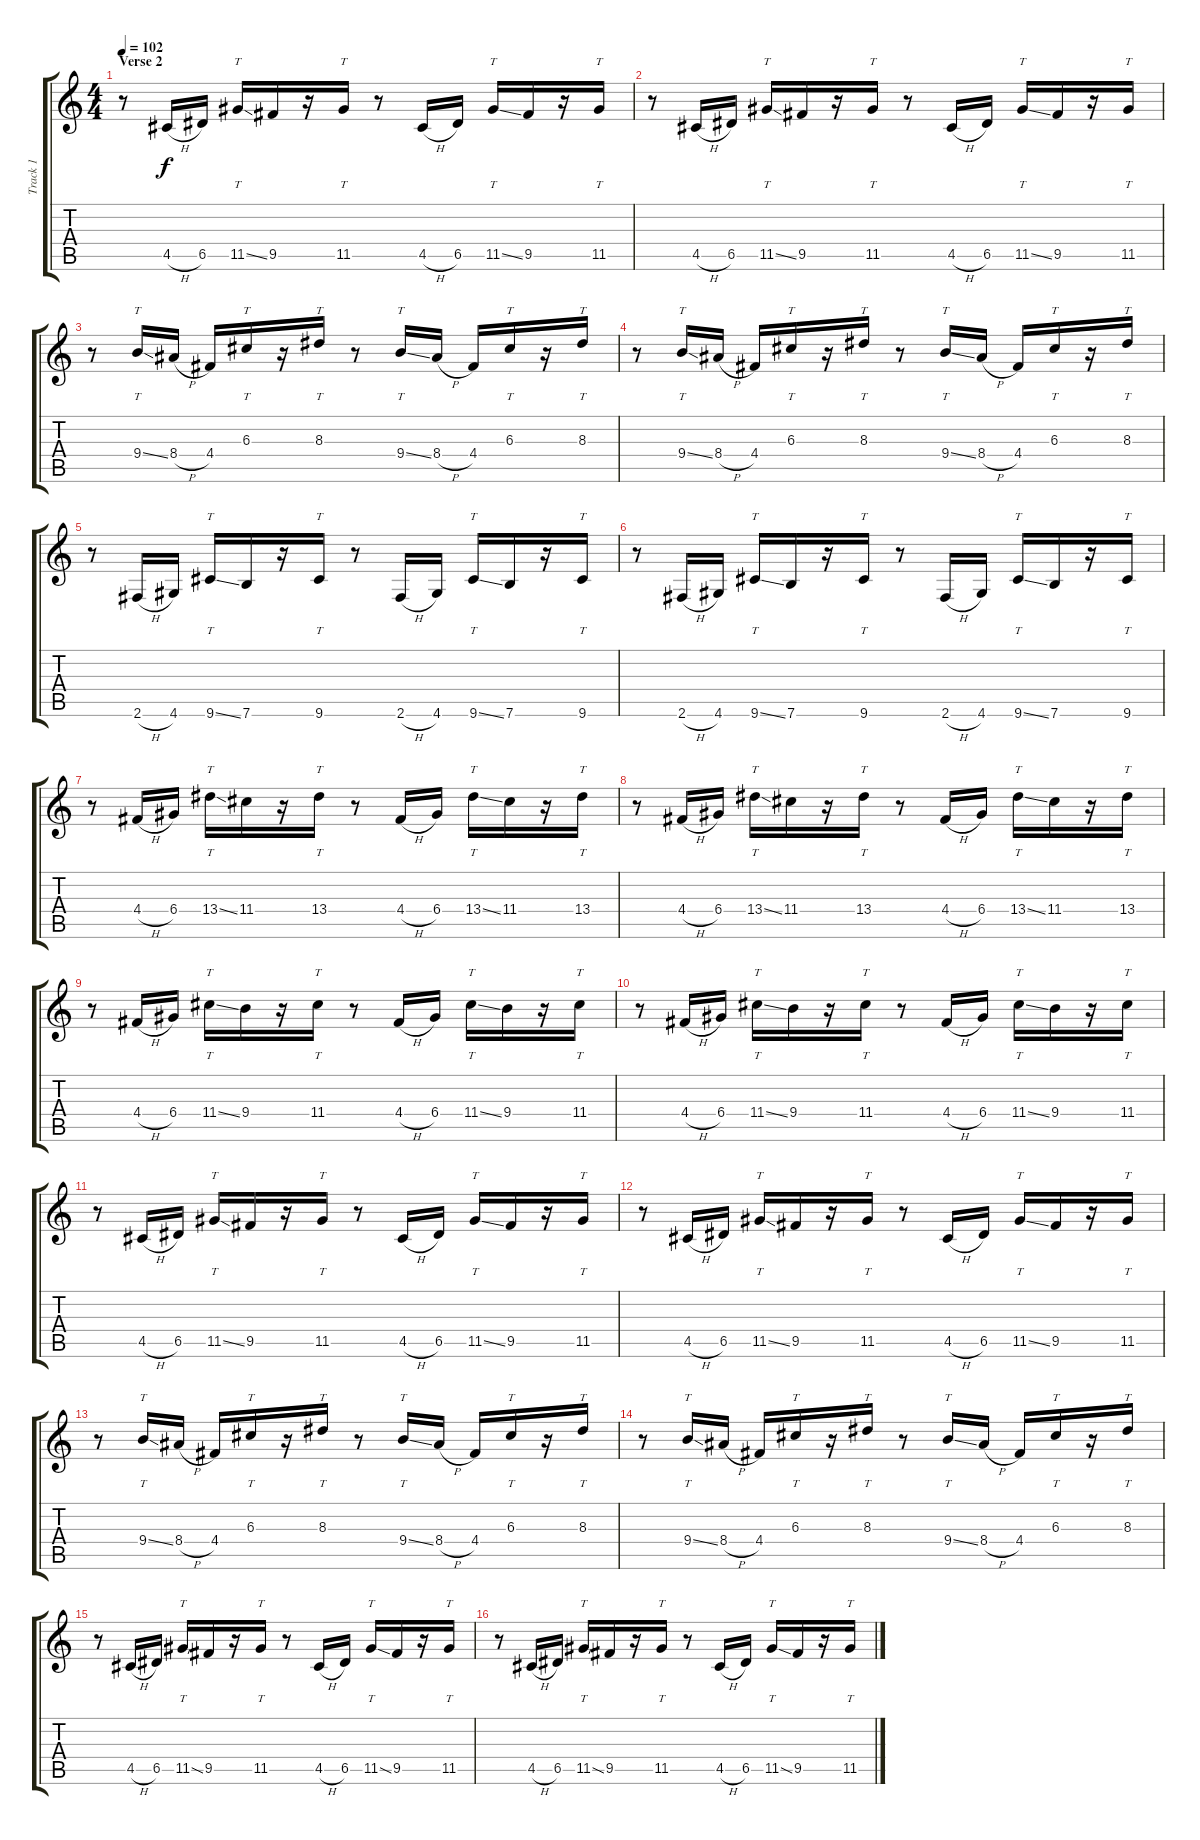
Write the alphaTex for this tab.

\track ("Track 1" "Track 1") {instrument overdrivenguitar}
\staff {score tabs}
\tuning (E4 B3 G3 D3 A2 E2) {hide}
\ts (4 4)
\section ("" "Verse 2")
\tempo 102
\clef g2
\ks c
r.8{dy f} 4.5{h}.16 6.5.16 11.5{ss}.16{tt} 9.5.16 r.16 11.5.16{tt} r.8 4.5{h}.16 6.5.16 11.5{ss}.16{tt} 9.5.16 r.16 11.5.16{tt} |
r.8 4.5{h}.16 6.5.16 11.5{ss}.16{tt} 9.5.16 r.16 11.5.16{tt} r.8 4.5{h}.16 6.5.16 11.5{ss}.16{tt} 9.5.16 r.16 11.5.16{tt} |
r.8 9.4{ss}.16{tt} 8.4{h}.16 4.4.16 6.3.16{tt} r.16 8.3.16{tt} r.8 9.4{ss}.16{tt} 8.4{h}.16 4.4.16 6.3.16{tt} r.16 8.3.16{tt} |
r.8 9.4{ss}.16{tt} 8.4{h}.16 4.4.16 6.3.16{tt} r.16 8.3.16{tt} r.8 9.4{ss}.16{tt} 8.4{h}.16 4.4.16 6.3.16{tt} r.16 8.3.16{tt} |
r.8 2.6{h}.16 4.6.16 9.6{ss}.16{tt} 7.6.16 r.16 9.6.16{tt} r.8 2.6{h}.16 4.6.16 9.6{ss}.16{tt} 7.6.16 r.16 9.6.16{tt} |
r.8 2.6{h}.16 4.6.16 9.6{ss}.16{tt} 7.6.16 r.16 9.6.16{tt} r.8 2.6{h}.16 4.6.16 9.6{ss}.16{tt} 7.6.16 r.16 9.6.16{tt} |
r.8 4.4{h}.16 6.4.16 13.4{ss}.16{tt} 11.4.16 r.16 13.4.16{tt} r.8 4.4{h}.16 6.4.16 13.4{ss}.16{tt} 11.4.16 r.16 13.4.16{tt} |
r.8 4.4{h}.16 6.4.16 13.4{ss}.16{tt} 11.4.16 r.16 13.4.16{tt} r.8 4.4{h}.16 6.4.16 13.4{ss}.16{tt} 11.4.16 r.16 13.4.16{tt} |
r.8 4.4{h}.16 6.4.16 11.4{ss}.16{tt} 9.4.16 r.16 11.4.16{tt} r.8 4.4{h}.16 6.4.16 11.4{ss}.16{tt} 9.4.16 r.16 11.4.16{tt} |
r.8 4.4{h}.16 6.4.16 11.4{ss}.16{tt} 9.4.16 r.16 11.4.16{tt} r.8 4.4{h}.16 6.4.16 11.4{ss}.16{tt} 9.4.16 r.16 11.4.16{tt} |
r.8 4.5{h}.16 6.5.16 11.5{ss}.16{tt} 9.5.16 r.16 11.5.16{tt} r.8 4.5{h}.16 6.5.16 11.5{ss}.16{tt} 9.5.16 r.16 11.5.16{tt} |
r.8 4.5{h}.16 6.5.16 11.5{ss}.16{tt} 9.5.16 r.16 11.5.16{tt} r.8 4.5{h}.16 6.5.16 11.5{ss}.16{tt} 9.5.16 r.16 11.5.16{tt} |
r.8 9.4{ss}.16{tt} 8.4{h}.16 4.4.16 6.3.16{tt} r.16 8.3.16{tt} r.8 9.4{ss}.16{tt} 8.4{h}.16 4.4.16 6.3.16{tt} r.16 8.3.16{tt} |
r.8 9.4{ss}.16{tt} 8.4{h}.16 4.4.16 6.3.16{tt} r.16 8.3.16{tt} r.8 9.4{ss}.16{tt} 8.4{h}.16 4.4.16 6.3.16{tt} r.16 8.3.16{tt} |
r.8 4.5{h}.16 6.5.16 11.5{ss}.16{tt} 9.5.16 r.16 11.5.16{tt} r.8 4.5{h}.16 6.5.16 11.5{ss}.16{tt} 9.5.16 r.16 11.5.16{tt} |
r.8 4.5{h}.16 6.5.16 11.5{ss}.16{tt} 9.5.16 r.16 11.5.16{tt} r.8 4.5{h}.16 6.5.16 11.5{ss}.16{tt} 9.5.16 r.16 11.5.16{tt}
